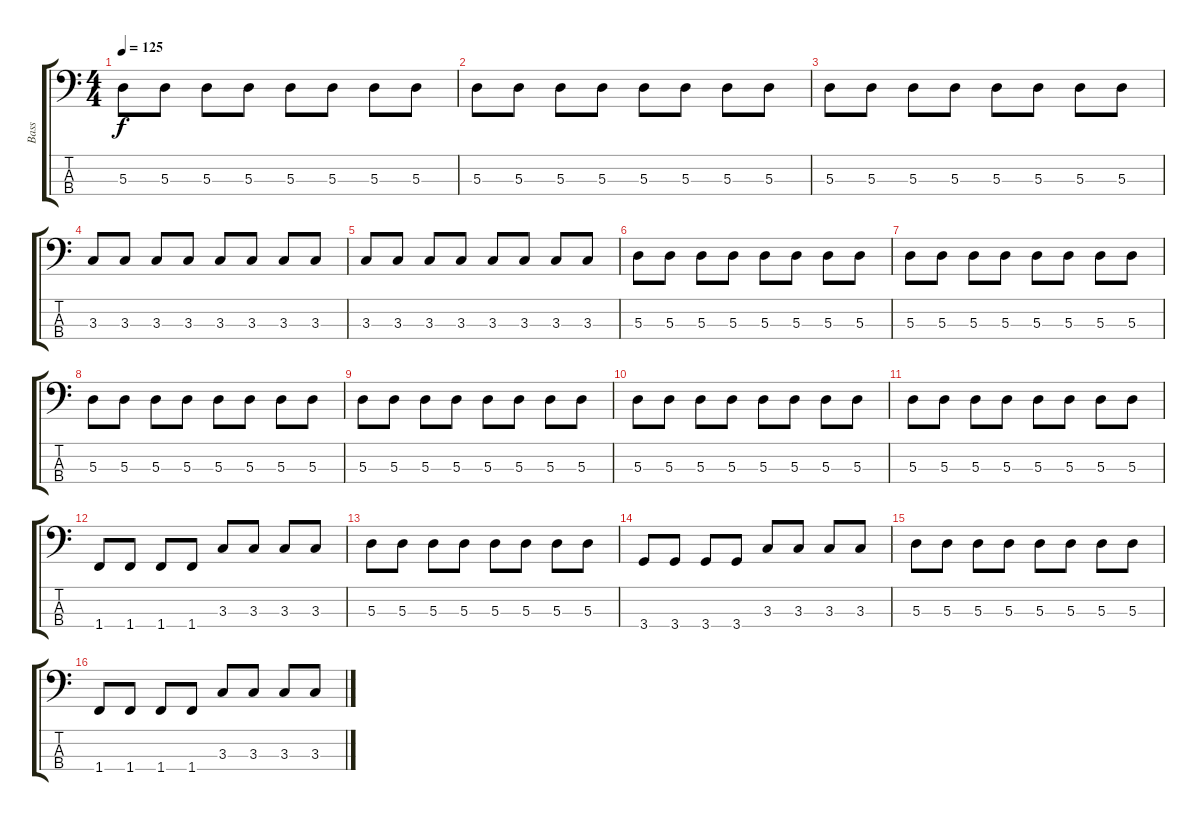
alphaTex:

\track ("Bass" "Bass") {instrument electricbasspick}
\staff {score tabs}
\tuning (G2 D2 A1 E1) {hide}
\ts (4 4)
\tempo 125
\clef f4
\ks c
5.3.8{dy f} 5.3.8 5.3.8 5.3.8 5.3.8 5.3.8 5.3.8 5.3.8 |
5.3.8 5.3.8 5.3.8 5.3.8 5.3.8 5.3.8 5.3.8 5.3.8 |
5.3.8 5.3.8 5.3.8 5.3.8 5.3.8 5.3.8 5.3.8 5.3.8 |
3.3.8 3.3.8 3.3.8 3.3.8 3.3.8 3.3.8 3.3.8 3.3.8 |
3.3.8 3.3.8 3.3.8 3.3.8 3.3.8 3.3.8 3.3.8 3.3.8 |
5.3.8 5.3.8 5.3.8 5.3.8 5.3.8 5.3.8 5.3.8 5.3.8 |
5.3.8 5.3.8 5.3.8 5.3.8 5.3.8 5.3.8 5.3.8 5.3.8 |
5.3.8 5.3.8 5.3.8 5.3.8 5.3.8 5.3.8 5.3.8 5.3.8 |
5.3.8 5.3.8 5.3.8 5.3.8 5.3.8 5.3.8 5.3.8 5.3.8 |
5.3.8 5.3.8 5.3.8 5.3.8 5.3.8 5.3.8 5.3.8 5.3.8 |
5.3.8 5.3.8 5.3.8 5.3.8 5.3.8 5.3.8 5.3.8 5.3.8 |
1.4.8 1.4.8 1.4.8 1.4.8 3.3.8 3.3.8 3.3.8 3.3.8 |
5.3.8 5.3.8 5.3.8 5.3.8 5.3.8 5.3.8 5.3.8 5.3.8 |
3.4.8 3.4.8 3.4.8 3.4.8 3.3.8 3.3.8 3.3.8 3.3.8 |
5.3.8 5.3.8 5.3.8 5.3.8 5.3.8 5.3.8 5.3.8 5.3.8 |
1.4.8 1.4.8 1.4.8 1.4.8 3.3.8 3.3.8 3.3.8 3.3.8
